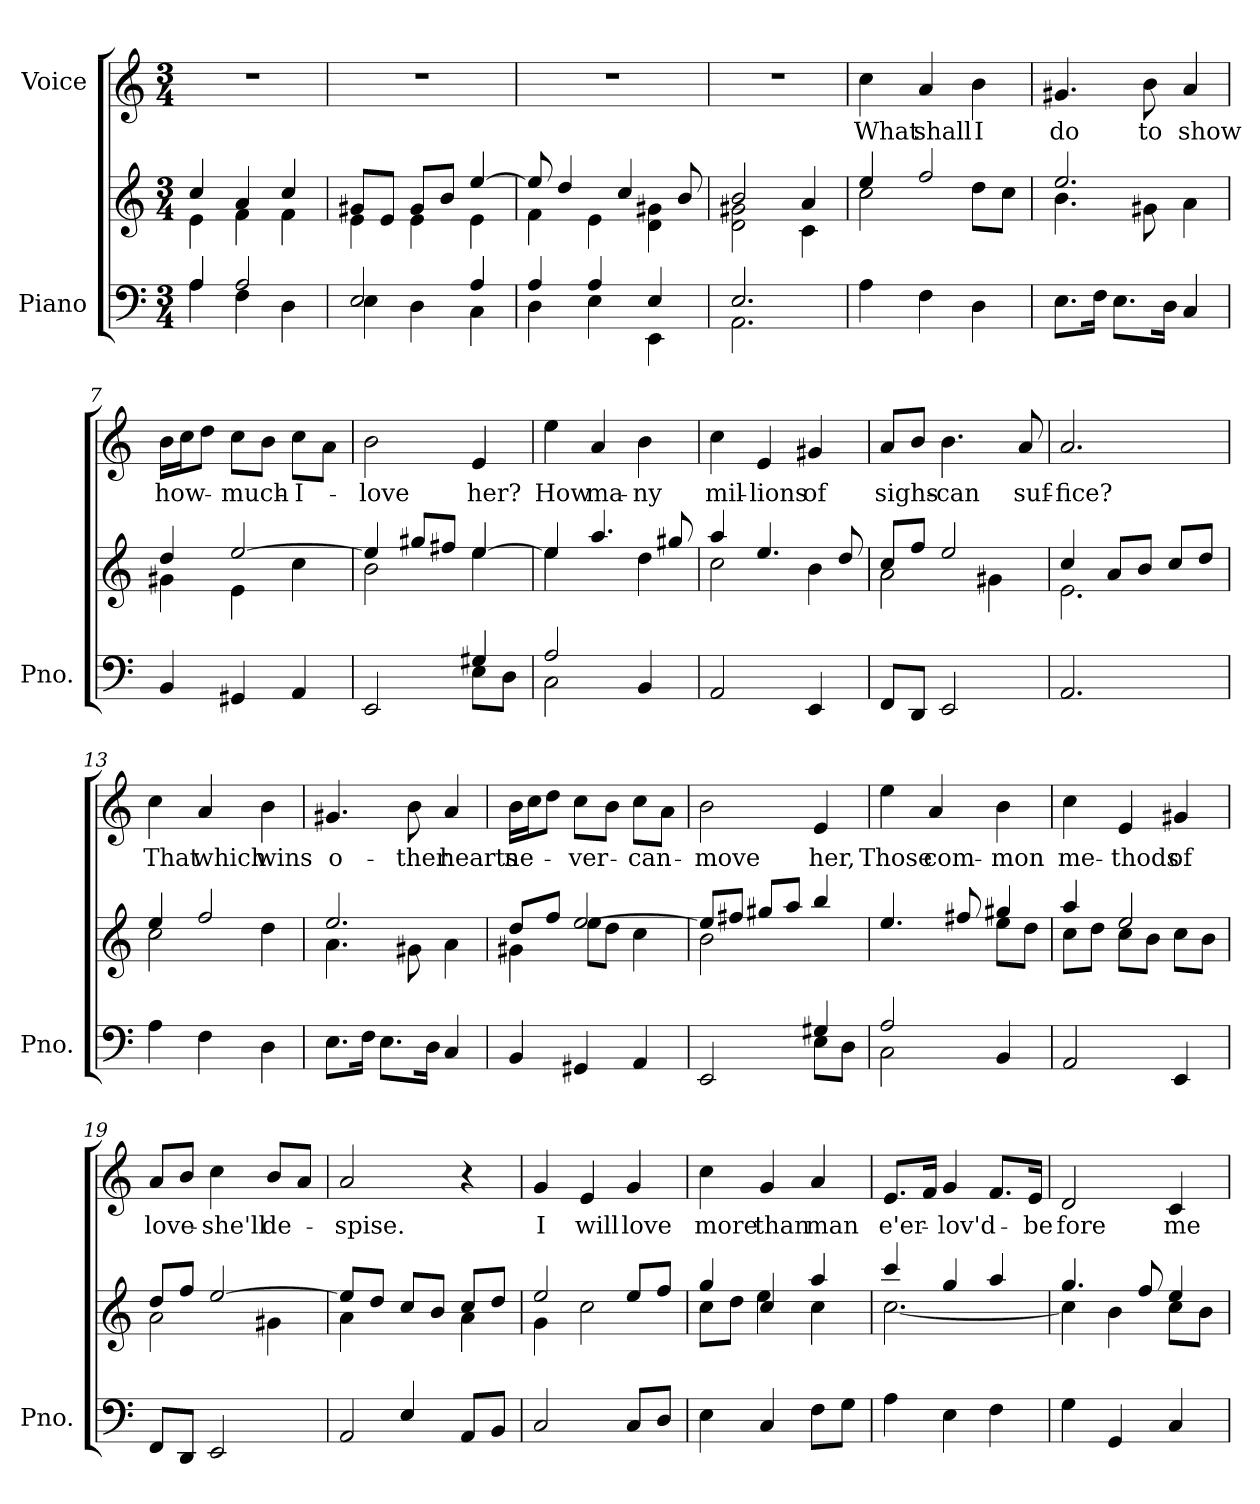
**kern	**kern	**kern	**text
*part2	*part2	*part1	*part1
*staff3	*staff2	*staff1	*staff1
*I"Piano	*	*I"Voice	*
*I'Pno.	*	*	*
*clefF4	*clefG2	*clefG2	*
*k[]	*k[]	*k[]	*
*M3/4	*M3/4	*M3/4	*
*MM75	*MM75	*MM75	*
=1	=1	=1	=1
*^	*^	*	*
4A/	4A\	4cc/	4e\	2.r	.
2A/	4F\	4a/	4f\	.	.
.	4D\	4cc/	4f\	.	.
=2	=2	=2	=2	=2	=2
2E/	4E\	8g#X/L	4e\	2.r	.
.	.	8e/J	.	.	.
.	4D\	8g#/L	4e\	.	.
.	.	8b/J	.	.	.
4A/	4C\	[4ee/	4e\	.	.
=3	=3	=3	=3	=3	=3
4A/	4D\	8ee/]	4f\	2.r	.
.	.	4dd/	.	.	.
4A/	4E\	.	4e\	.	.
.	.	4cc/	.	.	.
4E/	4EE\	.	4d\ 4g#X\	.	.
.	.	8b/	.	.	.
=4	=4	=4	=4	=4	=4
2.E/	2.AA\	2b/	2d\ 2g#X\	2.r	.
.	.	4a/	4c\	.	.
*v	*v	*	*	*	*
=5	=5	=5	=5	=5
!	!	!	!	!LO:LY:b
4A\	4ee/	2cc\	4cc\	What
!	!	!	!	!LO:LY:b
4F\	2ff/	.	4a/	shall
!	!	!	!	!LO:LY:b
4D\	.	8dd\L	4b\	I
.	.	8cc\J	.	.
=6	=6	=6	=6	=6
!	!	!	!	!LO:LY:b
8.E\L	2.ee/	4.b\	4.g#X/	do
16F\Jk	.	.	.	.
8.E\L	.	.	.	.
!	!	!	!	!LO:LY:b
.	.	8g#X\	8b\	to
16D\Jk	.	.	.	.
!	!	!	!	!LO:LY:b
4C/	.	4a\	4a/	show
!!LO:LB:g=z
=7	=7	=7	=7	=7
!	!	!	!	!LO:LY:b
4BB/	4dd/	4g#X\	16b\LL	how-
.	.	.	16cc\J	.
.	.	.	8dd\J	.
!	!	!	!	!LO:LY:b
4GG#X/	[2ee/	4e\	8cc\L	-much-
.	.	.	8b\J	.
!	!	!	!	!LO:LY:b
4AA/	.	4cc\	8cc\L	-I-
.	.	.	8a\J	.
=8	=8	=8	=8	=8
*^	*	*	*	*
!	!	!	!	!	!LO:LY:b
2EE/	2ryy	4ee/]	2b\	2b\	-love
.	.	8gg#X/L	.	.	.
.	.	8ff#X/J	.	.	.
!	!	!	!	!	!LO:LY:b
8E\L	4G#X/	[4ee/	4ee\	4e/	her?
8D\J	.	.	.	.	.
=9	=9	=9	=9	=9	=9
!	!	!	!	!	!LO:LY:b
2C\	2A/	4ee/]	4ee\	4ee\	How
!	!	!	!	!	!LO:LY:b
.	.	4.aa/	4ryy	4a/	ma-
!	!	!	!	!	!LO:LY:b
4BB/	4ryy	.	4dd\	4b\	-ny
.	.	8gg#X/	.	.	.
*v	*v	*	*	*	*
=10	=10	=10	=10	=10
!	!	!	!	!LO:LY:b
2AA/	4aa/	2cc\	4cc\	mil-
!	!	!	!	!LO:LY:b
.	4.ee/	.	4e/	-lions
!	!	!	!	!LO:LY:b
4EE/	.	4b\	4g#X/	of
.	8dd/	.	.	.
=11	=11	=11	=11	=11
!	!	!	!	!LO:LY:b
8FF/L	8cc/L	2a\	8a/L	sighs-
8DD/J	8ff/J	.	8b/J	.
!	!	!	!	!LO:LY:b
2EE/	2ee/	.	4.b\	-can
.	.	4g#X\	.	.
!	!	!	!	!LO:LY:b
.	.	.	8a/	suf-
!!LO:LB:g=z
=12	=12	=12	=12	=12
!	!	!	!	!LO:LY:b
2.AA/	4cc/	2.e\	2.a/	-fice?
.	8a/L	.	.	.
.	8b/J	.	.	.
.	8cc/L	.	.	.
.	8dd/J	.	.	.
=13	=13	=13	=13	=13
!	!	!	!	!LO:LY:b
4A\	4ee/	2cc\	4cc\	That
!	!	!	!	!LO:LY:b
4F\	2ff/	.	4a/	which
!	!	!	!	!LO:LY:b
4D\	.	4dd\	4b\	wins
=14	=14	=14	=14	=14
!	!	!	!	!LO:LY:b
8.E\L	2.ee/	4.a\	4.g#X/	o-
16F\Jk	.	.	.	.
8.E\L	.	.	.	.
!	!	!	!	!LO:LY:b
.	.	8g#X\	8b\	-ther
16D\Jk	.	.	.	.
!	!	!	!	!LO:LY:b
4C/	.	4a\	4a/	hearts
=15	=15	=15	=15	=15
!	!	!	!	!LO:LY:b
4BB/	8dd/L	4g#X\	16b\LL	ne-
.	.	.	16cc\J	.
.	8ff/J	.	8dd\J	.
!	!	!	!	!LO:LY:b
4GG#X/	[2ee/	8ee\L	8cc\L	-ver-
.	.	8dd\J	8b\J	.
!	!	!	!	!LO:LY:b
4AA/	.	4cc\	8cc\L	-can-
.	.	.	8a\J	.
=16	=16	=16	=16	=16
*^	*	*	*	*
!	!	!	!	!	!LO:LY:b
2EE/	2ryy	8ee/L]	2b\	2b\	-move
.	.	8ff#X/J	.	.	.
.	.	8gg#X/L	.	.	.
.	.	8aa/J	.	.	.
!	!	!	!	!	!LO:LY:b
8E\L	4G#X/	4bb/	4ryy	4e/	her,
8D\J	.	.	.	.	.
!!LO:LB:g=z
=17	=17	=17	=17	=17	=17
!	!	!	!	!	!LO:LY:b
2C\	2A/	4.ee/	2ryy	4ee\	Those
!	!	!	!	!	!LO:LY:b
.	.	.	.	4a/	com-
.	.	8ff#X/	.	.	.
!	!	!	!	!	!LO:LY:b
4BB/	4ryy	4gg#X/	8ee\L	4b\	-mon
.	.	.	8dd\J	.	.
*v	*v	*	*	*	*
=18	=18	=18	=18	=18
!	!	!	!	!LO:LY:b
2AA/	4aa/	8cc\L	4cc\	me-
.	.	8dd\J	.	.
!	!	!	!	!LO:LY:b
.	2ee/	8cc\L	4e/	-thods
.	.	8b\J	.	.
!	!	!	!	!LO:LY:b
4EE/	.	8cc\L	4g#X/	of
.	.	8b\J	.	.
=19	=19	=19	=19	=19
!	!	!	!	!LO:LY:b
8FF/L	8dd/L	2a\	8a/L	love-
8DD/J	8ff/J	.	8b/J	.
!	!	!	!	!LO:LY:b
2EE/	[2ee/	.	4cc\	-she'll
!	!	!	!	!LO:LY:b
.	.	4g#X\	8b/L	de-
.	.	.	8a/J	.
=20	=20	=20	=20	=20
*^	*	*	*	*
!	!	!	!	!	!LO:LY:b
2AA/	4ryy	8ee/L]	4a\	2a/	-spise.
.	.	8dd/J	.	.	.
.	4E/	8cc/L	4ryy	.	.
.	.	8b/J	.	.	.
8AA/L	4ryy	8cc/L	4a\	4r	.
8BB/J	.	8dd/J	.	.	.
*v	*v	*	*	*	*
=21	=21	=21	=21	=21
!	!	!	!	!LO:LY:b
2C/	2ee/	4g\	4g/	I
!	!	!	!	!LO:LY:b
.	.	2cc\	4e/	will
!	!	!	!	!LO:LY:b
8C/L	8ee/L	.	4g/	love
8D/J	8ff/J	.	.	.
=22	=22	=22	=22	=22
!	!	!	!	!LO:LY:b
4E\	4gg/	8cc\L	4cc\	more
.	.	8dd\J	.	.
!	!	!	!	!LO:LY:b
4C/	4cc/	4ee\	4g/	than
!	!	!	!	!LO:LY:b
8F\L	4aa/	4cc\	4a/	man
8G\J	.	.	.	.
!!LO:PB:g=z
=23	=23	=23	=23	=23
!	!	!	!	!LO:LY:b
4A\	4ccc/	[2.cc\	8.e/L	e'er-
.	.	.	16f/Jk	.
!	!	!	!	!LO:LY:b
4E\	4gg/	.	4g/	-lov'd-
4F\	4aa/	.	8.f/L	.
!	!	!	!	!LO:LY:b
.	.	.	16e/Jk	-be
=24	=24	=24	=24	=24
!	!	!	!	!LO:LY:b
4G\	4.gg/	4cc\]	2d/	fore
4GG/	.	4b\	.	.
.	8ff/	.	.	.
!	!	!	!	!LO:LY:b
4C/	4ee/	8cc\L	4c/	me
.	.	8b\J	.	.
*	*v	*v	*	*
=	=	=	=
*-	*-	*-	*-
